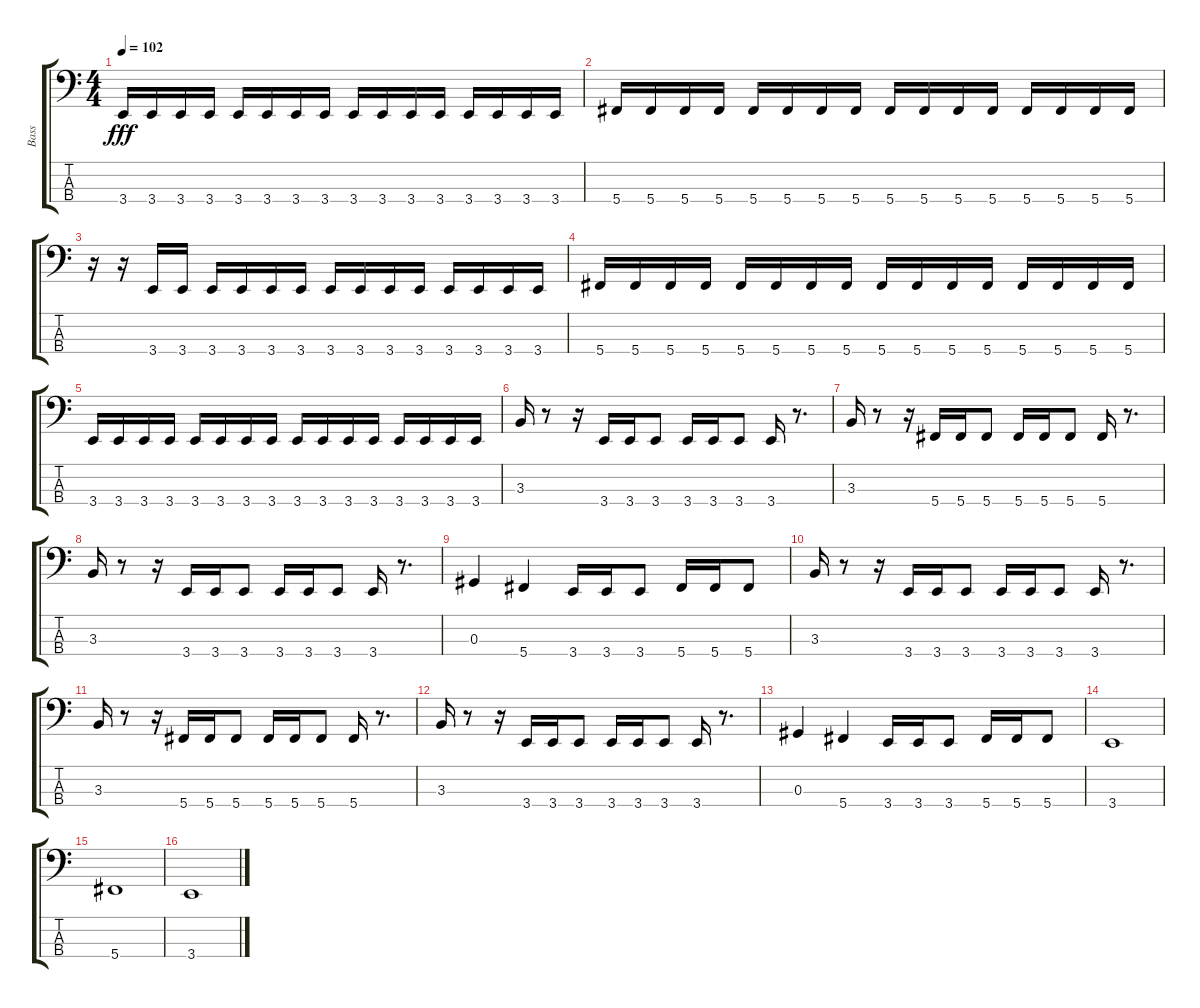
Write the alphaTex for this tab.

\track ("Bass " "Bass ") {instrument electricbasspick}
\staff {score tabs}
\tuning (Gb2 Db2 Ab1 Db1) {hide}
\ts (4 4)
\tempo 102
\clef f4
\ks c
3.4.16{dy fff} 3.4.16 3.4.16 3.4.16 3.4.16 3.4.16 3.4.16 3.4.16 3.4.16 3.4.16 3.4.16 3.4.16 3.4.16 3.4.16 3.4.16 3.4.16 |
5.4.16 5.4.16 5.4.16 5.4.16 5.4.16 5.4.16 5.4.16 5.4.16 5.4.16 5.4.16 5.4.16 5.4.16 5.4.16 5.4.16 5.4.16 5.4.16 |
r.16 r.16 3.4.16 3.4.16 3.4.16 3.4.16 3.4.16 3.4.16 3.4.16 3.4.16 3.4.16 3.4.16 3.4.16 3.4.16 3.4.16 3.4.16 |
5.4.16 5.4.16 5.4.16 5.4.16 5.4.16 5.4.16 5.4.16 5.4.16 5.4.16 5.4.16 5.4.16 5.4.16 5.4.16 5.4.16 5.4.16 5.4.16 |
3.4.16 3.4.16 3.4.16 3.4.16 3.4.16 3.4.16 3.4.16 3.4.16 3.4.16 3.4.16 3.4.16 3.4.16 3.4.16 3.4.16 3.4.16 3.4.16 |
3.3.16 r.8 r.16 3.4.16 3.4.16 3.4.8 3.4.16 3.4.16 3.4.8 3.4.16 r.8{d} |
3.3.16 r.8 r.16 5.4.16 5.4.16 5.4.8 5.4.16 5.4.16 5.4.8 5.4.16 r.8{d} |
3.3.16 r.8 r.16 3.4.16 3.4.16 3.4.8 3.4.16 3.4.16 3.4.8 3.4.16 r.8{d} |
0.3.4 5.4.4 3.4.16 3.4.16 3.4.8 5.4.16 5.4.16 5.4.8 |
3.3.16 r.8 r.16 3.4.16 3.4.16 3.4.8 3.4.16 3.4.16 3.4.8 3.4.16 r.8{d} |
3.3.16 r.8 r.16 5.4.16 5.4.16 5.4.8 5.4.16 5.4.16 5.4.8 5.4.16 r.8{d} |
3.3.16 r.8 r.16 3.4.16 3.4.16 3.4.8 3.4.16 3.4.16 3.4.8 3.4.16 r.8{d} |
0.3.4 5.4.4 3.4.16 3.4.16 3.4.8 5.4.16 5.4.16 5.4.8 |
3.4.1 |
5.4.1 |
3.4.1
